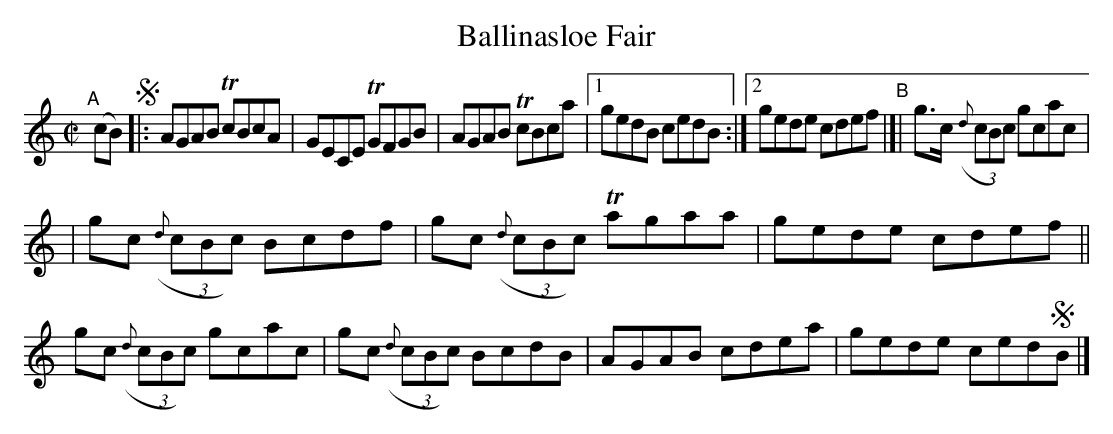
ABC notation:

X:1
T: Ballinasloe Fair
M: C|
L: 1/8
K: C
"^A"[|] (cB) !segno!\
|: AGAB TcBcA | GECE TGFGB | AGAB TcBca |\
[1 gedB cedB :|[2 gede cdef "^B"|[| g>c ((3{d}cBc) gcac |
|  gc ((3{d}cBc) Bcdf | gc ((3{d}cBc) Tagaa | gede cdef \
|| gc ((3{d}cBc) gcac | gc ((3{d}cBc) BcdB | AGAB cdea | gede ced!segno!B  |]
